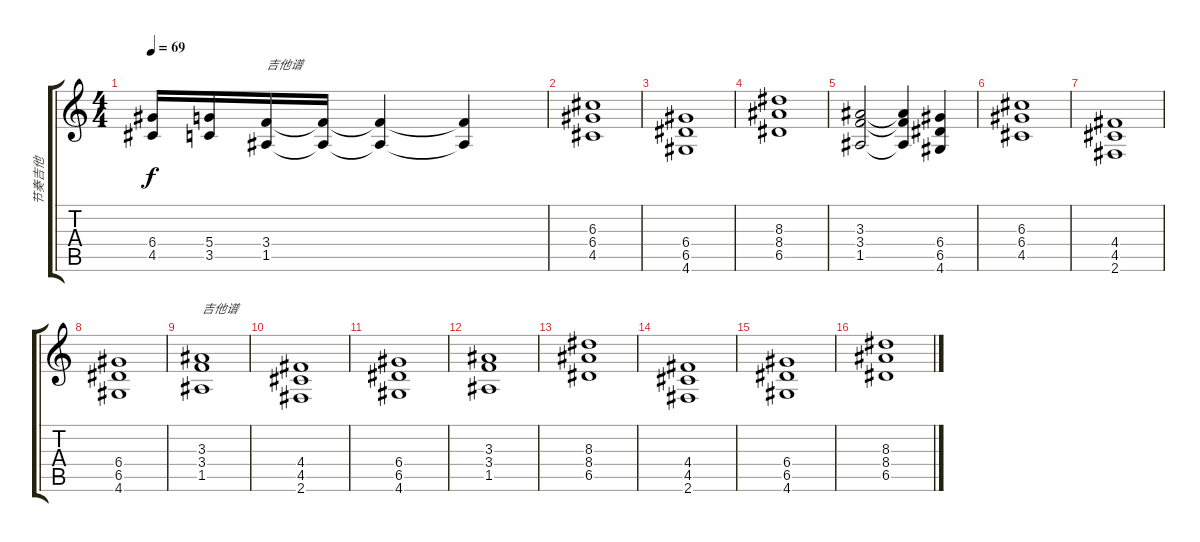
\track ("节奏吉他" "节奏吉他") {instrument distortionguitar}
\staff {score tabs}
\tuning (E4 B3 G3 D3 A2 E2) {hide}
\ts (4 4)
\tempo 69
\clef g2
\ks c
(6.4 4.5).16{dy f} (5.4 3.5).16 (3.4 1.5).16{txt "吉他谱"} (3.4{t} 1.5{t}).16 (3.4{t} 1.5{t}).4 (3.4{t} 1.5{t}).4 |
(6.3 6.4 4.5).1 |
(6.4 6.5 4.6).1 |
(8.3 8.4 6.5).1 |
(3.3 3.4 1.5).2 (3.3{t} 3.4{t} 1.5{t}).4 (6.4 6.5 4.6).4 |
(6.3 6.4 4.5).1 |
(4.4 4.5 2.6).1 |
(6.4 6.5 4.6).1 |
(3.3 3.4 1.5).1{txt "吉他谱"} |
(4.4 4.5 2.6).1 |
(6.4 6.5 4.6).1 |
(3.3 3.4 1.5).1 |
(8.3 8.4 6.5).1 |
(4.4 4.5 2.6).1 |
(6.4 6.5 4.6).1 |
(8.3 8.4 6.5).1
